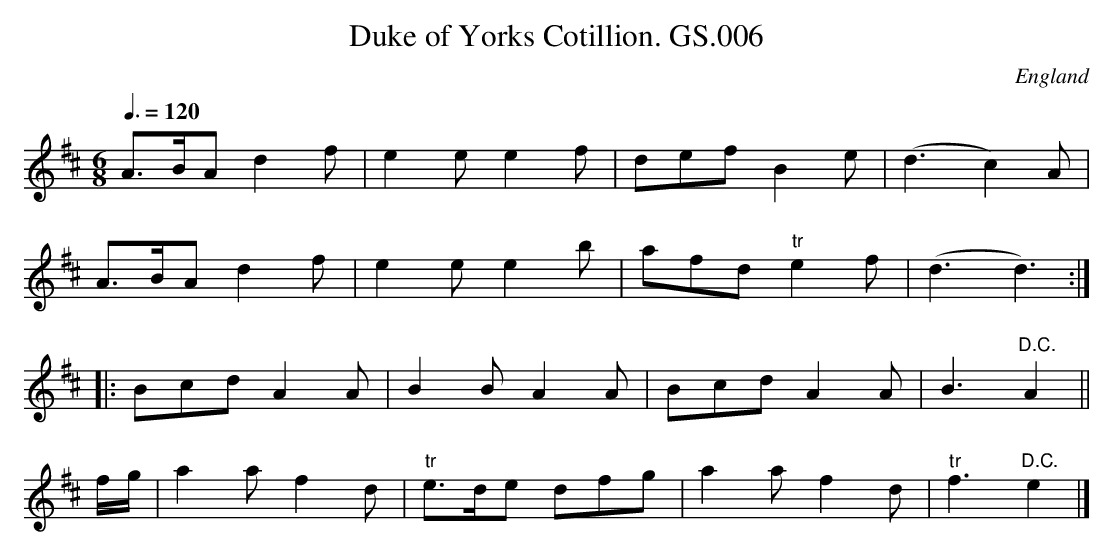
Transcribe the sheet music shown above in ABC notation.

X:1
T:Duke of Yorks Cotillion. GS.006
L:1/8
M:6/8
O:England
Q:3/8=120
K:D major
A>BA d2 f | e2ee2f | def B2 e | (d3c2) A |!
A>BA d2 f | e2ee2b | afd "tr"e2 f | (d3d3) :|!
|:Bcd A2A | B2B A2A | BcdA2A | B3 "D.C."A2 ||!
f/2g/2 | a2a f2d | "tr"e>de dfg | a2a f2d | "tr"f3"D.C."e2 |]
